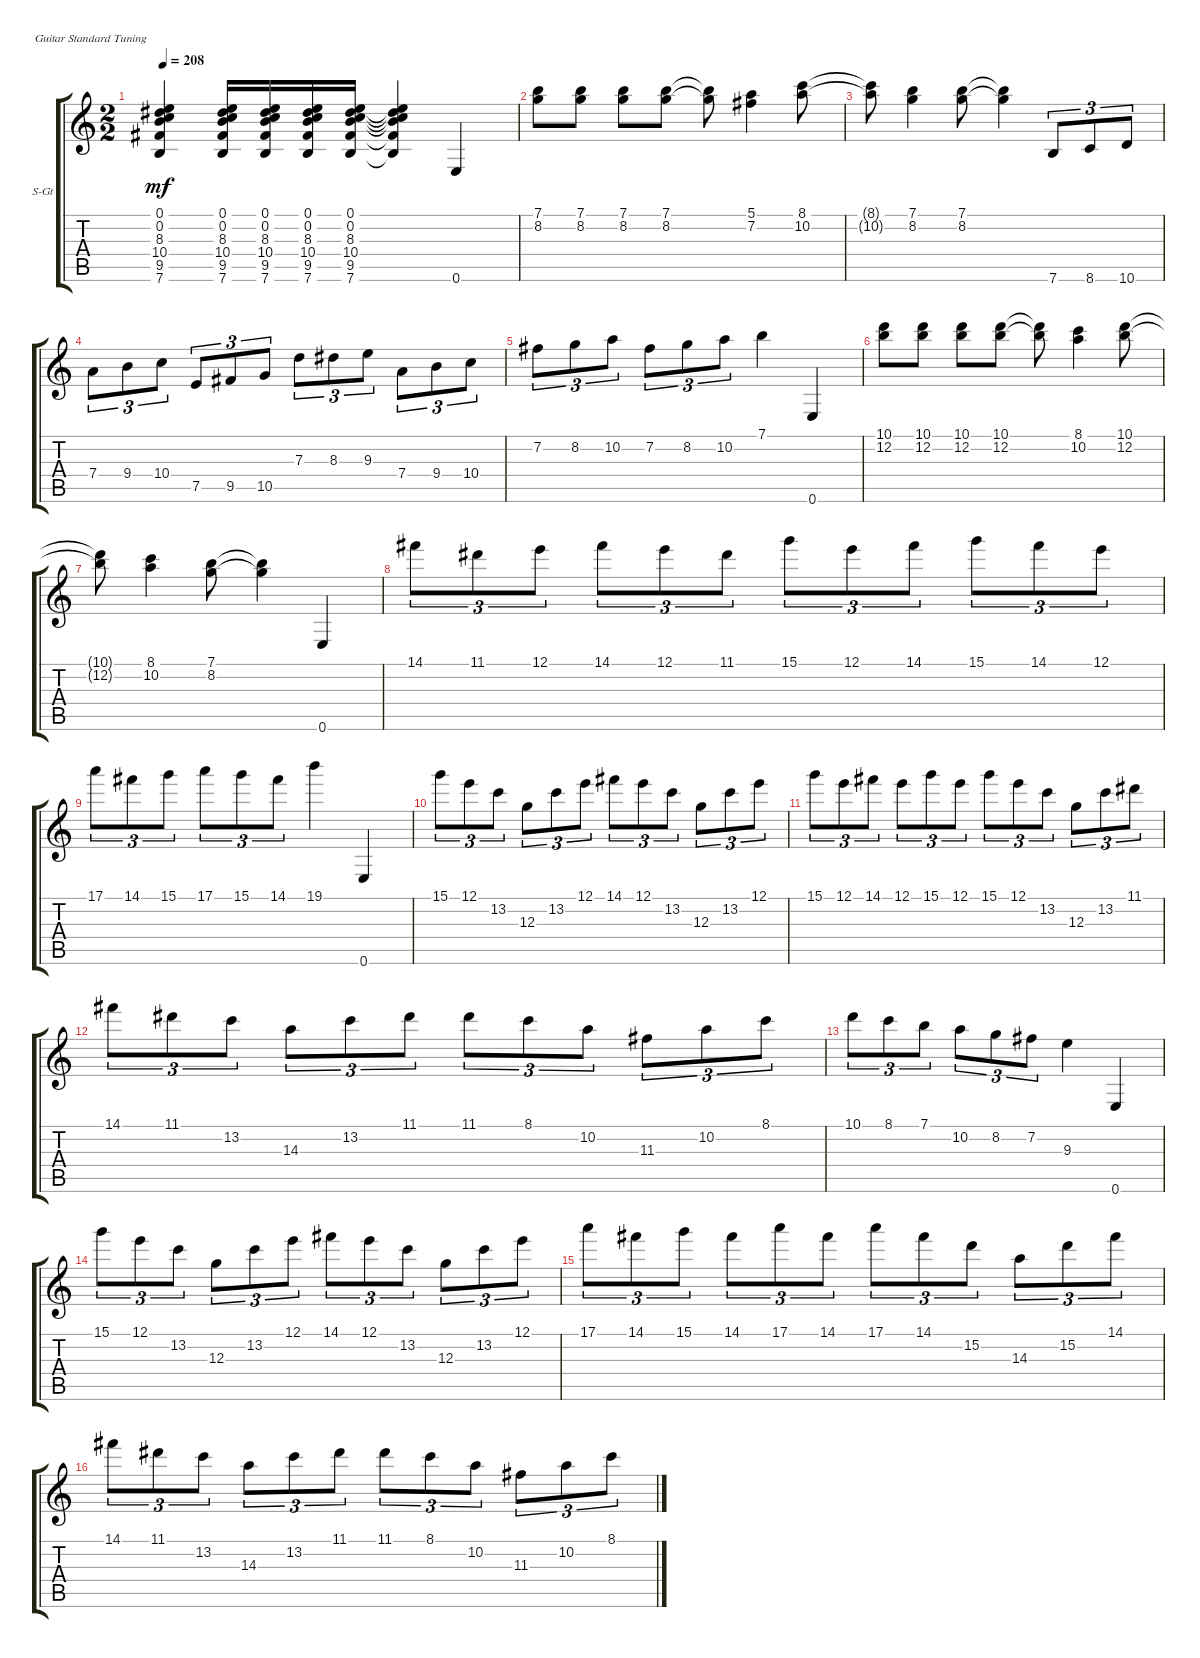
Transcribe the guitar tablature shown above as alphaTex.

\defaultSystemsLayout 4
\bracketExtendMode groupsimilarinstruments
\firstSystemTrackNameOrientation horizontal
\otherSystemsTrackNameOrientation horizontal
\track ("Steel Guitar" "S-Gt") {instrument acousticguitarsteel}
\staff {score tabs}
\tuning (E4 B3 G3 D3 A2 E2)
\ts (2 2)
\tempo 208
\clef g2
\ks c
(7.6 9.5 10.4 8.3 0.2 0.1).4{dy mf} (7.6 9.5 10.4 8.3 0.2 0.1).16 (7.6 9.5 10.4 8.3 0.2 0.1).16 (7.6 9.5 10.4 8.3 0.2 0.1).16 (7.6 9.5 10.4 8.3 0.2 0.1).16 (7.6{t} 9.5{t} 10.4{t} 8.3{t} 0.2{t} 0.1{t}).4 0.6.4 |
(8.2 7.1).8 (7.1 8.2).8 (8.2 7.1).8 (8.2 7.1).8 (7.1{t} 8.2{t}).8 (5.1 7.2).4 (8.1 10.2).8 |
(8.1{t} 10.2{t}).8 (8.2 7.1).4 (8.2 7.1).8 (7.1{t} 8.2{t}).4 7.6.8{tu (3 2)} 8.6.8{tu (3 2)} 10.6.8{tu (3 2)} |
7.4.8{tu (3 2)} 9.4.8{tu (3 2)} 10.4.8{tu (3 2)} 7.5.8{tu (3 2)} 9.5.8{tu (3 2)} 10.5.8{tu (3 2)} 7.3.8{tu (3 2)} 8.3.8{tu (3 2)} 9.3.8{tu (3 2)} 7.4.8{tu (3 2)} 9.4.8{tu (3 2)} 10.4.8{tu (3 2)} |
7.2.8{tu (3 2)} 8.2.8{tu (3 2)} 10.2.8{tu (3 2)} 7.2.8{tu (3 2)} 8.2.8{tu (3 2)} 10.2.8{tu (3 2)} 7.1.4 0.6.4 |
(12.2 10.1).8 (10.1 12.2).8 (12.2 10.1).8 (12.2 10.1).8 (10.1{t} 12.2{t}).8 (8.1 10.2).4 (10.1 12.2).8 |
(10.1{t} 12.2{t}).8 (10.2 8.1).4 (8.2 7.1).8 (7.1{t} 8.2{t}).4 0.6.4 |
14.1.8{tu (3 2)} 11.1.8{tu (3 2)} 12.1.8{tu (3 2)} 14.1.8{tu (3 2)} 12.1.8{tu (3 2)} 11.1.8{tu (3 2)} 15.1.8{tu (3 2)} 12.1.8{tu (3 2)} 14.1.8{tu (3 2)} 15.1.8{tu (3 2)} 14.1.8{tu (3 2)} 12.1.8{tu (3 2)} |
17.1.8{tu (3 2)} 14.1.8{tu (3 2)} 15.1.8{tu (3 2)} 17.1.8{tu (3 2)} 15.1.8{tu (3 2)} 14.1.8{tu (3 2)} 19.1.4 0.6.4 |
15.1.8{tu (3 2)} 12.1.8{tu (3 2)} 13.2.8{tu (3 2)} 12.3.8{tu (3 2)} 13.2.8{tu (3 2)} 12.1.8{tu (3 2)} 14.1.8{tu (3 2)} 12.1.8{tu (3 2)} 13.2.8{tu (3 2)} 12.3.8{tu (3 2)} 13.2.8{tu (3 2)} 12.1.8{tu (3 2)} |
15.1.8{tu (3 2)} 12.1.8{tu (3 2)} 14.1.8{tu (3 2)} 12.1.8{tu (3 2)} 15.1.8{tu (3 2)} 12.1.8{tu (3 2)} 15.1.8{tu (3 2)} 12.1.8{tu (3 2)} 13.2.8{tu (3 2)} 12.3.8{tu (3 2)} 13.2.8{tu (3 2)} 11.1.8{tu (3 2)} |
14.1.8{tu (3 2)} 11.1.8{tu (3 2)} 13.2.8{tu (3 2)} 14.3.8{tu (3 2)} 13.2.8{tu (3 2)} 11.1.8{tu (3 2)} 11.1.8{tu (3 2)} 8.1.8{tu (3 2)} 10.2.8{tu (3 2)} 11.3.8{tu (3 2)} 10.2.8{tu (3 2)} 8.1.8{tu (3 2)} |
10.1.8{tu (3 2)} 8.1.8{tu (3 2)} 7.1.8{tu (3 2)} 10.2.8{tu (3 2)} 8.2.8{tu (3 2)} 7.2.8{tu (3 2)} 9.3.4 0.6.4 |
15.1.8{tu (3 2)} 12.1.8{tu (3 2)} 13.2.8{tu (3 2)} 12.3.8{tu (3 2)} 13.2.8{tu (3 2)} 12.1.8{tu (3 2)} 14.1.8{tu (3 2)} 12.1.8{tu (3 2)} 13.2.8{tu (3 2)} 12.3.8{tu (3 2)} 13.2.8{tu (3 2)} 12.1.8{tu (3 2)} |
17.1.8{tu (3 2)} 14.1.8{tu (3 2)} 15.1.8{tu (3 2)} 14.1.8{tu (3 2)} 17.1.8{tu (3 2)} 14.1.8{tu (3 2)} 17.1.8{tu (3 2)} 14.1.8{tu (3 2)} 15.2.8{tu (3 2)} 14.3.8{tu (3 2)} 15.2.8{tu (3 2)} 14.1.8{tu (3 2)} |
14.1.8{tu (3 2)} 11.1.8{tu (3 2)} 13.2.8{tu (3 2)} 14.3.8{tu (3 2)} 13.2.8{tu (3 2)} 11.1.8{tu (3 2)} 11.1.8{tu (3 2)} 8.1.8{tu (3 2)} 10.2.8{tu (3 2)} 11.3.8{tu (3 2)} 10.2.8{tu (3 2)} 8.1.8{tu (3 2)}
